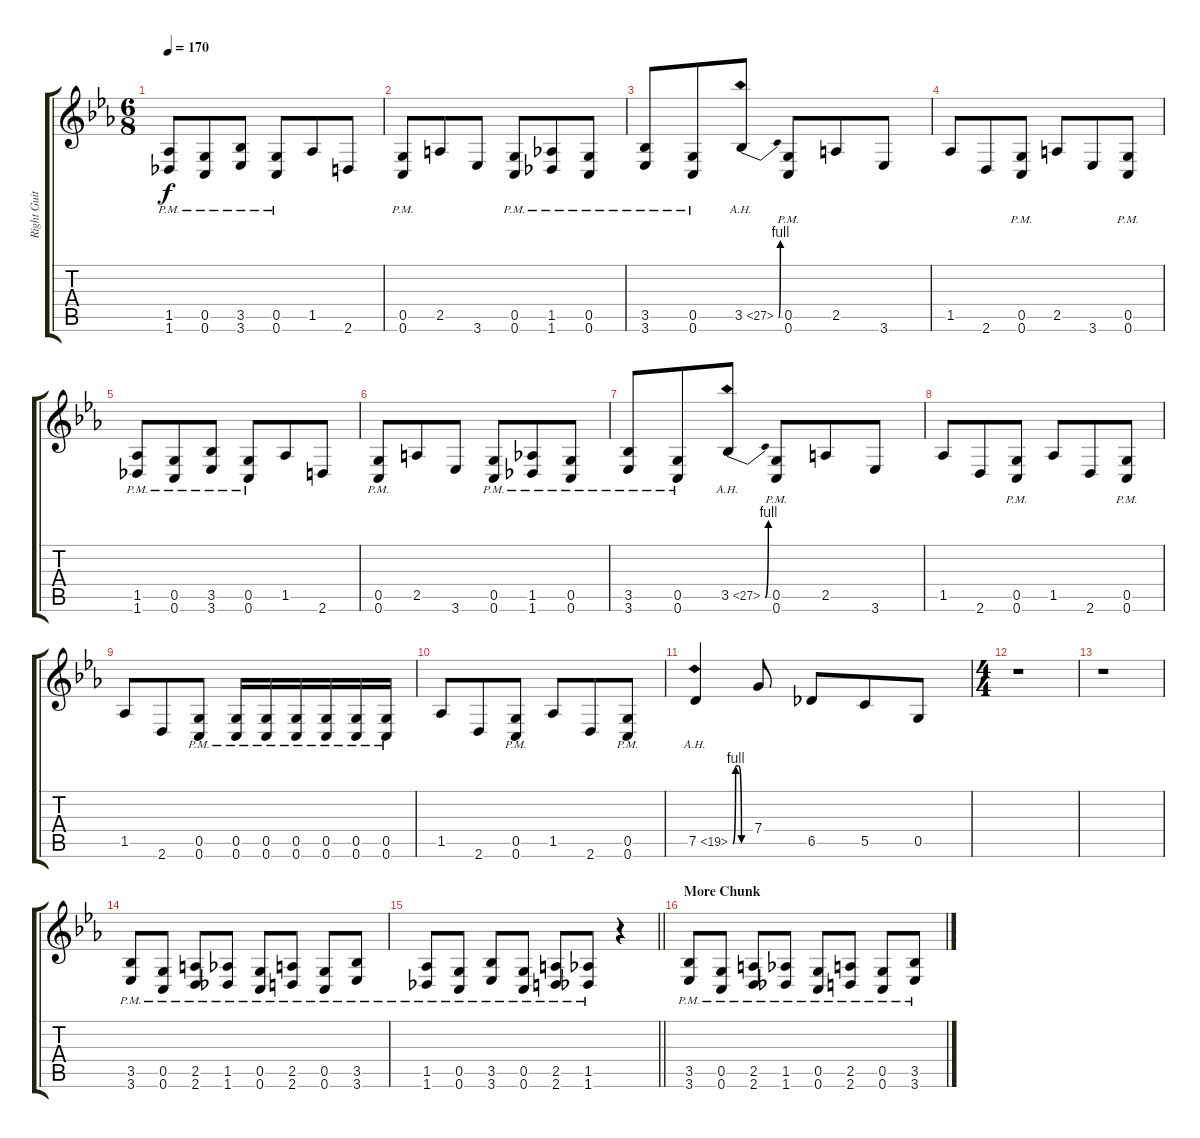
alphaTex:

\track ("Right Guitar" "Right Guit") {instrument distortionguitar}
\staff {score tabs}
\tuning (D4 A3 F3 C3 G2 C2) {hide}
\ts (6 8)
\tempo 170
\clef g2
\ks eb
(1.5{pm} 1.6{pm}).8{dy f} (0.5{pm} 0.6{pm}).8 (3.5{pm} 3.6{pm}).8 (0.5{pm} 0.6{pm}).8 1.5.8 2.6.8 |
(0.5{pm} 0.6{pm}).8 2.5.8 3.6.8 (0.5{pm} 0.6{pm}).8 (1.5{pm} 1.6{pm}).8 (0.5{pm} 0.6{pm}).8 |
(3.5{pm} 3.6{pm}).8 (0.5{pm} 0.6{pm}).8 3.5{be (bend 0 0 60 4) ah 24}.8 (0.5{pm} 0.6{pm}).8 2.5.8 3.6.8 |
1.5.8 2.6.8 (0.5{pm} 0.6{pm}).8 2.5.8 3.6.8 (0.5{pm} 0.6{pm}).8 |
(1.5{pm} 1.6{pm}).8 (0.5{pm} 0.6{pm}).8 (3.5{pm} 3.6{pm}).8 (0.5{pm} 0.6{pm}).8 1.5.8 2.6.8 |
(0.5{pm} 0.6{pm}).8 2.5.8 3.6.8 (0.5{pm} 0.6{pm}).8 (1.5{pm} 1.6{pm}).8 (0.5{pm} 0.6{pm}).8 |
(3.5{pm} 3.6{pm}).8 (0.5{pm} 0.6{pm}).8 3.5{be (bend 0 0 60 4) ah 24}.8 (0.5{pm} 0.6{pm}).8 2.5.8 3.6.8 |
1.5.8 2.6.8 (0.5{pm} 0.6{pm}).8 1.5.8 2.6.8 (0.5{pm} 0.6{pm}).8 |
1.5.8 2.6.8 (0.5{pm} 0.6{pm}).8 (0.5{pm} 0.6{pm}).16 (0.5{pm} 0.6{pm}).16 (0.5{pm} 0.6{pm}).16 (0.5{pm} 0.6{pm}).16 (0.5{pm} 0.6{pm}).16 (0.5{pm} 0.6{pm}).16 |
1.5.8 2.6.8 (0.5{pm} 0.6{pm}).8 1.5.8 2.6.8 (0.5{pm} 0.6{pm}).8 |
7.5{be (custom 0 0 10 4 20 4 30 0 60 0) ah 12}.4 7.4.8 6.5.8 5.5.8 0.5.8 |
\ts (4 4)
r.1 |
r.1 |
(3.5{pm} 3.6{pm}).8 (0.5{pm} 0.6{pm}).8 (2.5{pm} 2.6{pm}).8 (1.5{pm} 1.6{pm}).8 (0.5{pm} 0.6{pm}).8 (2.5{pm} 2.6{pm}).8 (0.5{pm} 0.6{pm}).8 (3.5{pm} 3.6{pm}).8 |
\barLineRight lightlight
(1.5{pm} 1.6{pm}).8 (0.5{pm} 0.6{pm}).8 (3.5{pm} 3.6{pm}).8 (0.5{pm} 0.6{pm}).8 (2.5{pm} 2.6{pm}).8 (1.5{pm} 1.6{pm}).8 r.4 |
\section ("" "More Chunk")
(3.5{pm} 3.6{pm}).8 (0.5{pm} 0.6{pm}).8 (2.5{pm} 2.6{pm}).8 (1.5{pm} 1.6{pm}).8 (0.5{pm} 0.6{pm}).8 (2.5{pm} 2.6{pm}).8 (0.5{pm} 0.6{pm}).8 (3.5{pm} 3.6{pm}).8
